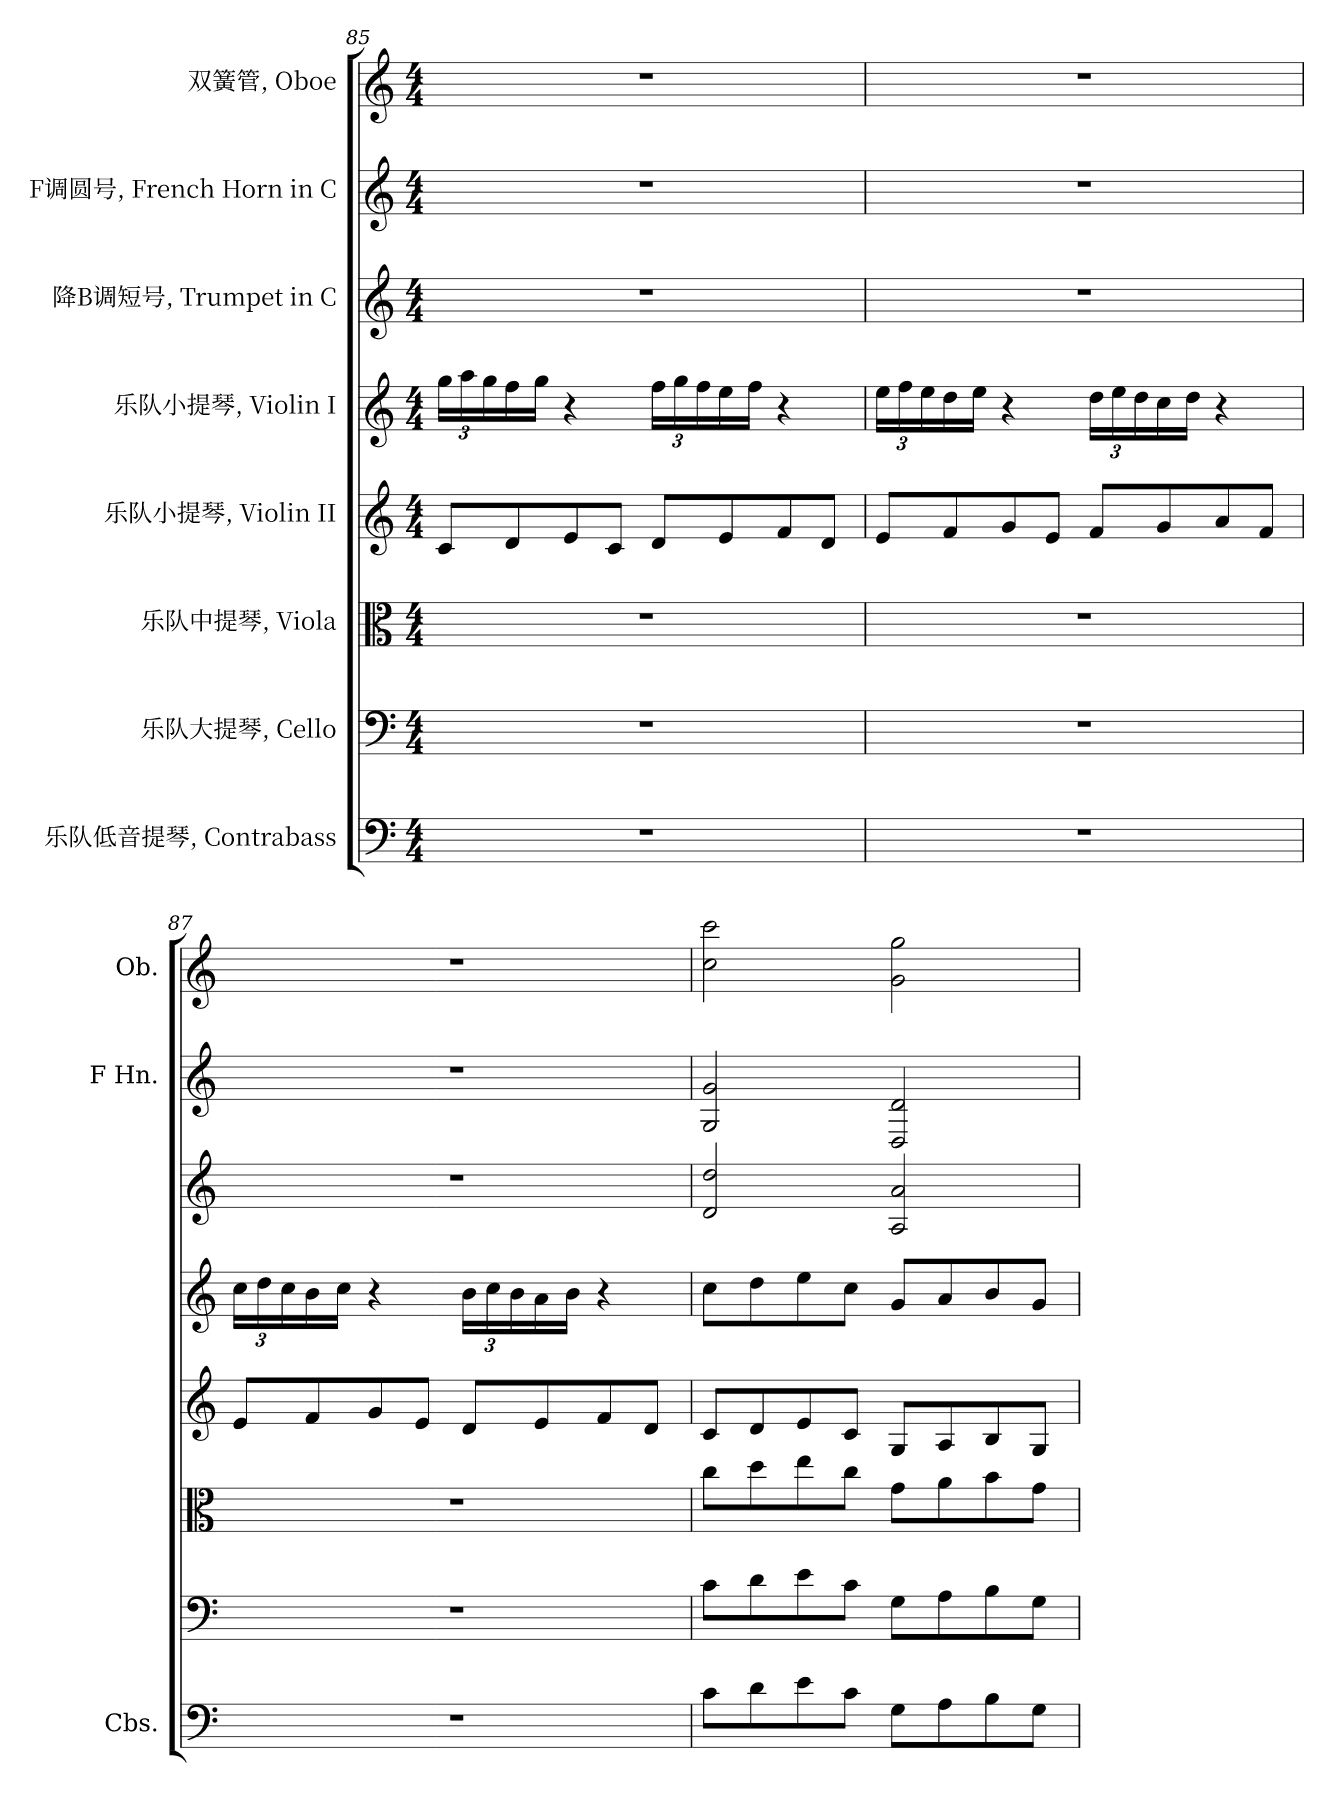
**kern	**kern	**kern	**kern	**kern	**kern	**kern	**kern
*part8	*part7	*part6	*part5	*part4	*part3	*part2	*part1
*staff8	*staff7	*staff6	*staff5	*staff4	*staff3	*staff2	*staff1
*I"乐队低音提琴, Contrabass	*I"乐队大提琴, Cello	*I"乐队中提琴, Viola	*I"乐队小提琴, Violin II	*I"乐队小提琴, Violin I	*I"降B调短号, Trumpet in C	*I"F调圆号, French Horn in C	*I"双簧管, Oboe
*I'Cbs.	*	*	*	*	*	*I'F Hn.	*I'Ob.
*clefF4	*clefF4	*clefC3	*clefG2	*clefG2	*clefG2	*clefG2	*clefG2
*ITrd7c12	*	*	*	*	*ITrd1c2	*ITrd4c7	*
*k[]	*k[]	*k[]	*k[]	*k[]	*k[b-e-]	*k[b-]	*k[]
*M4/4	*M4/4	*M4/4	*M4/4	*M4/4	*M4/4	*M4/4	*M4/4
*	*	*	*	*Xbrackettup	*	*	*
=85	=85	=85	=85	=85	=85	=85	=85
1r	1r	1r	8c/L	24gg\LL	1r	1r	1r
.	.	.	.	24aa\	.	.	.
.	.	.	.	24gg\	.	.	.
.	.	.	8d/	16ff\	.	.	.
.	.	.	.	16gg\JJ	.	.	.
.	.	.	8e/	4r	.	.	.
.	.	.	8c/J	.	.	.	.
.	.	.	8d/L	24ff\LL	.	.	.
.	.	.	.	24gg\	.	.	.
.	.	.	.	24ff\	.	.	.
.	.	.	8e/	16ee\	.	.	.
.	.	.	.	16ff\JJ	.	.	.
.	.	.	8f/	4r	.	.	.
.	.	.	8d/J	.	.	.	.
!!LO:PB:g=z
=86	=86	=86	=86	=86	=86	=86	=86
1r	1r	1r	8e/L	24ee\LL	1r	1r	1r
.	.	.	.	24ff\	.	.	.
.	.	.	.	24ee\	.	.	.
.	.	.	8f/	16dd\	.	.	.
.	.	.	.	16ee\JJ	.	.	.
.	.	.	8g/	4r	.	.	.
.	.	.	8e/J	.	.	.	.
.	.	.	8f/L	24dd\LL	.	.	.
.	.	.	.	24ee\	.	.	.
.	.	.	.	24dd\	.	.	.
.	.	.	8g/	16cc\	.	.	.
.	.	.	.	16dd\JJ	.	.	.
.	.	.	8a/	4r	.	.	.
.	.	.	8f/J	.	.	.	.
=87	=87	=87	=87	=87	=87	=87	=87
1r	1r	1r	8e/L	24cc\LL	1r	1r	1r
.	.	.	.	24dd\	.	.	.
.	.	.	.	24cc\	.	.	.
.	.	.	8f/	16b\	.	.	.
.	.	.	.	16cc\JJ	.	.	.
.	.	.	8g/	4r	.	.	.
.	.	.	8e/J	.	.	.	.
.	.	.	8d/L	24b\LL	.	.	.
.	.	.	.	24cc\	.	.	.
.	.	.	.	24b\	.	.	.
.	.	.	8e/	16a\	.	.	.
.	.	.	.	16b\JJ	.	.	.
.	.	.	8f/	4r	.	.	.
.	.	.	8d/J	.	.	.	.
=88	=88	=88	=88	=88	=88	=88	=88
8C\L	8c\L	8cc\L	8c/L	8cc\L	2c/ 2cc/	2C/ 2c/	2cc\ 2ccc\
8D\	8d\	8dd\	8d/	8dd\	.	.	.
8E\	8e\	8ee\	8e/	8ee\	.	.	.
8C\J	8c\J	8cc\J	8c/J	8cc\J	.	.	.
8GG\L	8G\L	8g\L	8G/L	8g/L	2G/ 2g/	2GG/ 2G/	2g\ 2gg\
8AA\	8A\	8a\	8A/	8a/	.	.	.
8BB\	8B\	8b\	8B/	8b/	.	.	.
8GG\J	8G\J	8g\J	8G/J	8g/J	.	.	.
=	=	=	=	=	=	=	=
*-	*-	*-	*-	*-	*-	*-	*-
